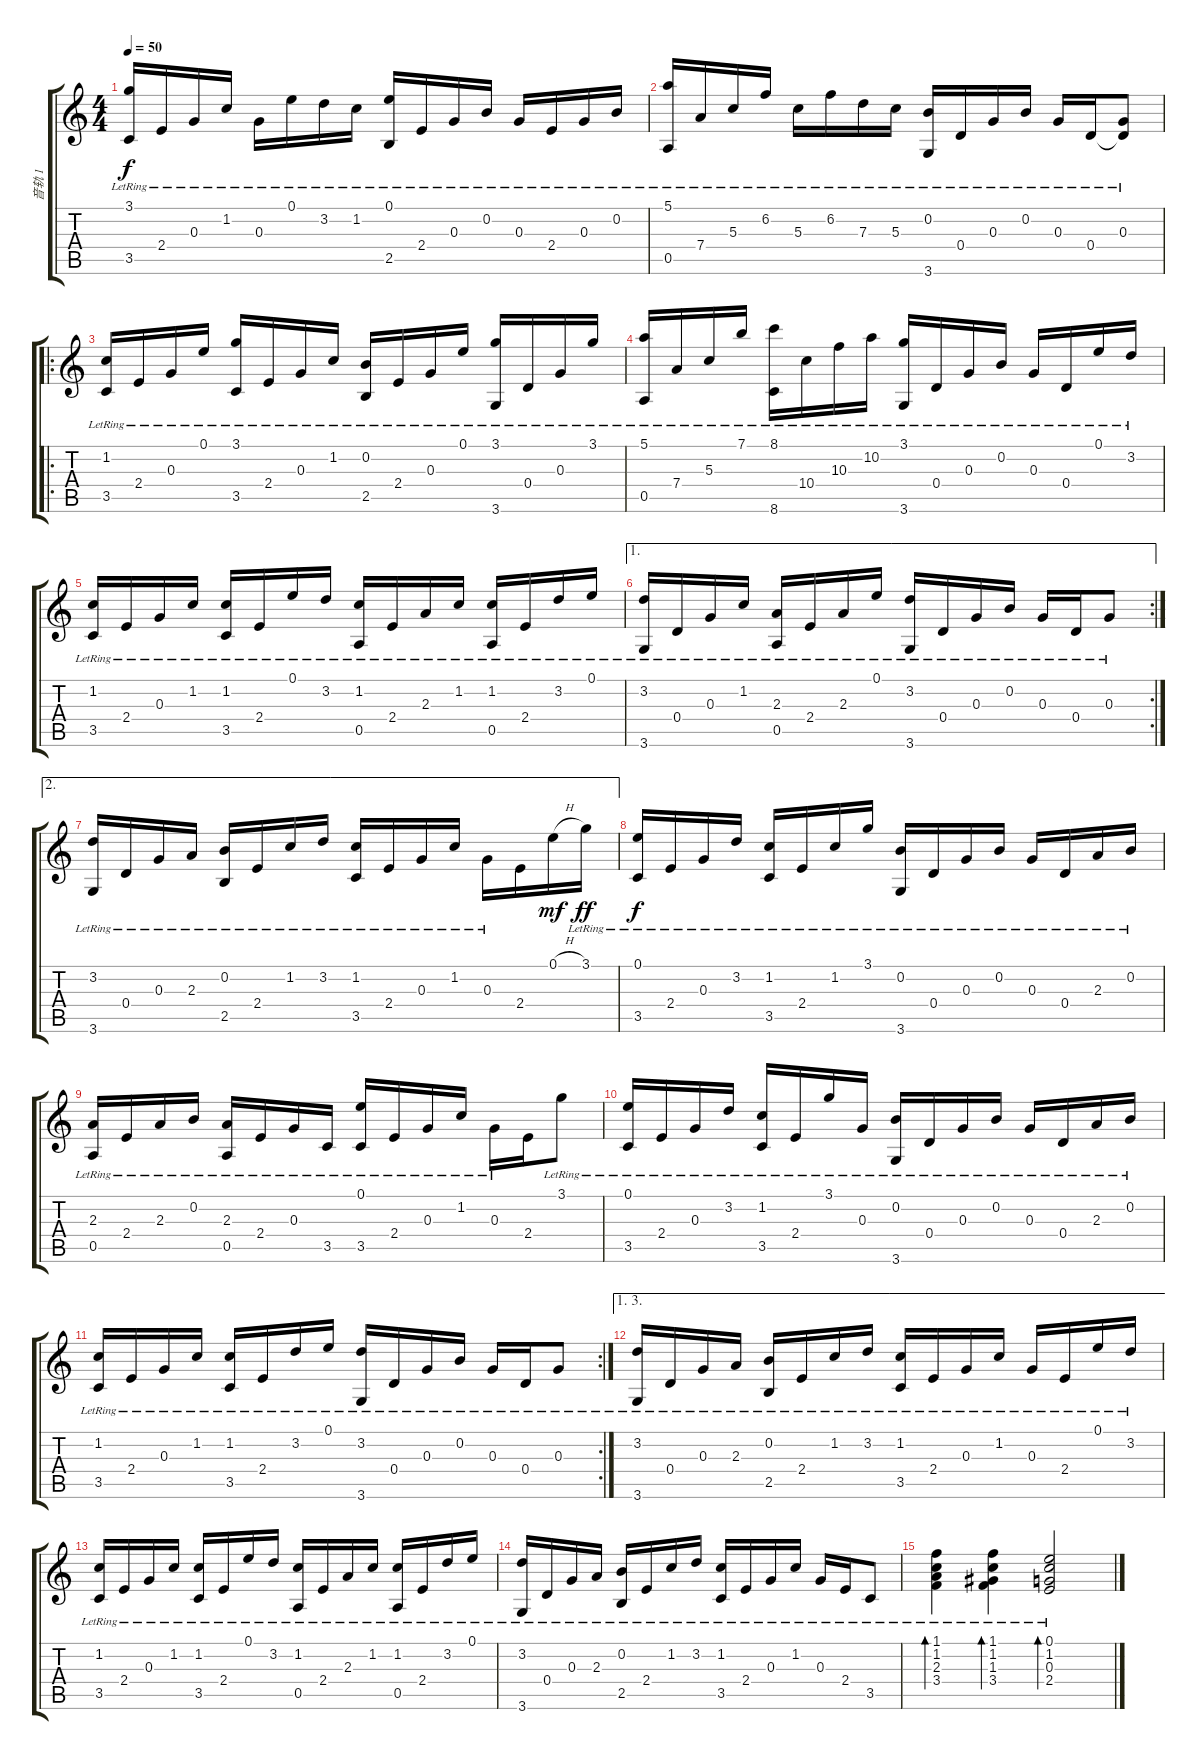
\track ("音轨 1" "音轨 1") {instrument acousticguitarnylon}
\staff {score tabs}
\tuning (E4 B3 G3 D3 A2 E2) {hide}
\ts (4 4)
\tempo 50
\clef g2
\ks c
(3.1{lr} 3.5{lr}).16{dy f instrument acousticguitarnylon} 2.4{lr}.16 0.3{lr}.16 1.2{lr}.16 0.3{lr}.16 0.1{lr}.16 3.2{lr}.16 1.2{lr}.16 (0.1{lr} 2.5{lr}).16 2.4{lr}.16 0.3{lr}.16 0.2{lr}.16 0.3{lr}.16 2.4{lr}.16 0.3{lr}.16 0.2{lr}.16 |
(5.1{lr} 0.5{lr}).16 7.4{lr}.16 5.3{lr}.16 6.2{lr}.16 5.3{lr}.16 6.2{lr}.16 7.3{lr}.16 5.3{lr}.16 (0.2{lr} 3.6{lr}).16 0.4{lr}.16 0.3{lr}.16 0.2{lr}.16 0.3{lr}.16 0.4{lr}.16 (0.3{lr} 0.4{t}).8 |
\ro
(1.2{lr} 3.5{lr}).16 2.4{lr}.16 0.3{lr}.16 0.1{lr}.16 (3.1{lr} 3.5{lr}).16 2.4{lr}.16 0.3{lr}.16 1.2{lr}.16 (0.2{lr} 2.5{lr}).16 2.4{lr}.16 0.3{lr}.16 0.1{lr}.16 (3.1{lr} 3.6{lr}).16 0.4{lr}.16 0.3{lr}.16 3.1{lr}.16 |
(5.1{lr} 0.5{lr}).16 7.4{lr}.16 5.3{lr}.16 7.1{lr}.16 (8.1{lr} 8.6{lr}).16 10.4{lr}.16 10.3{lr}.16 10.2{lr}.16 (3.1{lr} 3.6{lr}).16 0.4{lr}.16 0.3{lr}.16 0.2{lr}.16 0.3{lr}.16 0.4{lr}.16 0.1{lr}.16 3.2{lr}.16 |
(1.2{lr} 3.5{lr}).16 2.4{lr}.16 0.3{lr}.16 1.2{lr}.16 (1.2{lr} 3.5{lr}).16 2.4{lr}.16 0.1{lr}.16 3.2{lr}.16 (1.2{lr} 0.5{lr}).16 2.4{lr}.16 2.3{lr}.16 1.2{lr}.16 (1.2{lr} 0.5{lr}).16 2.4{lr}.16 3.2{lr}.16 0.1{lr}.16 |
\ae 1
\rc 2
(3.2{lr} 3.6{lr}).16 0.4{lr}.16 0.3{lr}.16 1.2{lr}.16 (2.3{lr} 0.5{lr}).16 2.4{lr}.16 2.3{lr}.16 0.1{lr}.16 (3.2{lr} 3.6{lr}).16 0.4{lr}.16 0.3{lr}.16 0.2{lr}.16 0.3{lr}.16 0.4{lr}.16 0.3{lr}.8 |
\ae 2
(3.2{lr} 3.6{lr}).16 0.4{lr}.16 0.3{lr}.16 2.3{lr}.16 (0.2{lr} 2.5{lr}).16 2.4{lr}.16 1.2{lr}.16 3.2{lr}.16 (1.2{lr} 3.5{lr}).16 2.4{lr}.16 0.3{lr}.16 1.2{lr}.16 0.3{lr}.16 2.4.16 0.1{h}.16{dy mf} 3.1{lr}.16{dy ff} |
(0.1{lr} 3.5{lr}).16{dy f} 2.4{lr}.16 0.3{lr}.16 3.2{lr}.16 (1.2{lr} 3.5{lr}).16 2.4{lr}.16 1.2{lr}.16 3.1{lr}.16 (0.2{lr} 3.6{lr}).16 0.4{lr}.16 0.3{lr}.16 0.2{lr}.16 0.3{lr}.16 0.4{lr}.16 2.3{lr}.16 0.2{lr}.16 |
(2.3{lr} 0.5{lr}).16 2.4{lr}.16 2.3{lr}.16 0.2{lr}.16 (2.3{lr} 0.5{lr}).16 2.4{lr}.16 0.3{lr}.16 3.5{lr}.16 (0.1{lr} 3.5{lr}).16 2.4{lr}.16 0.3{lr}.16 1.2{lr}.16 0.3{lr}.16 2.4.16 3.1{lr}.8 |
(0.1{lr} 3.5{lr}).16 2.4{lr}.16 0.3{lr}.16 3.2{lr}.16 (1.2{lr} 3.5{lr}).16 2.4{lr}.16 3.1{lr}.16 0.3{lr}.16 (0.2{lr} 3.6{lr}).16 0.4{lr}.16 0.3{lr}.16 0.2{lr}.16 0.3{lr}.16 0.4{lr}.16 2.3{lr}.16 0.2{lr}.16 |
\rc 2
(1.2{lr} 3.5{lr}).16 2.4{lr}.16 0.3{lr}.16 1.2{lr}.16 (1.2{lr} 3.5{lr}).16 2.4{lr}.16 3.2{lr}.16 0.1{lr}.16 (3.2{lr} 3.6{lr}).16 0.4{lr}.16 0.3{lr}.16 0.2{lr}.16 0.3{lr}.16 0.4{lr}.16 0.3{lr}.8 |
\ae (1 3)
(3.2{lr} 3.6{lr}).16 0.4{lr}.16 0.3{lr}.16 2.3{lr}.16 (0.2{lr} 2.5{lr}).16 2.4{lr}.16 1.2{lr}.16 3.2{lr}.16 (1.2{lr} 3.5{lr}).16 2.4{lr}.16 0.3{lr}.16 1.2{lr}.16 0.3{lr}.16 2.4{lr}.16 0.1{lr}.16 3.2{lr}.16 |
(1.2{lr} 3.5{lr}).16 2.4{lr}.16 0.3{lr}.16 1.2{lr}.16 (1.2{lr} 3.5{lr}).16 2.4{lr}.16 0.1{lr}.16 3.2{lr}.16 (1.2{lr} 0.5{lr}).16 2.4{lr}.16 2.3{lr}.16 1.2{lr}.16 (1.2{lr} 0.5{lr}).16 2.4{lr}.16 3.2{lr}.16 0.1{lr}.16 |
(3.2{lr} 3.6{lr}).16 0.4{lr}.16 0.3{lr}.16 2.3{lr}.16 (0.2{lr} 2.5{lr}).16 2.4{lr}.16 1.2{lr}.16 3.2{lr}.16 (1.2{lr} 3.5{lr}).16 2.4{lr}.16 0.3{lr}.16 1.2{lr}.16 0.3{lr}.16 2.4{lr}.16 3.5{lr}.8 |
(1.1{lr} 1.2{lr} 2.3{lr} 3.4{lr}).4{bd 240} (1.1{lr} 1.2{lr} 1.3{lr} 3.4{lr}).4{bd 240} (0.1{lr} 1.2{lr} 0.3{lr} 2.4{lr}).2{bd 240}
